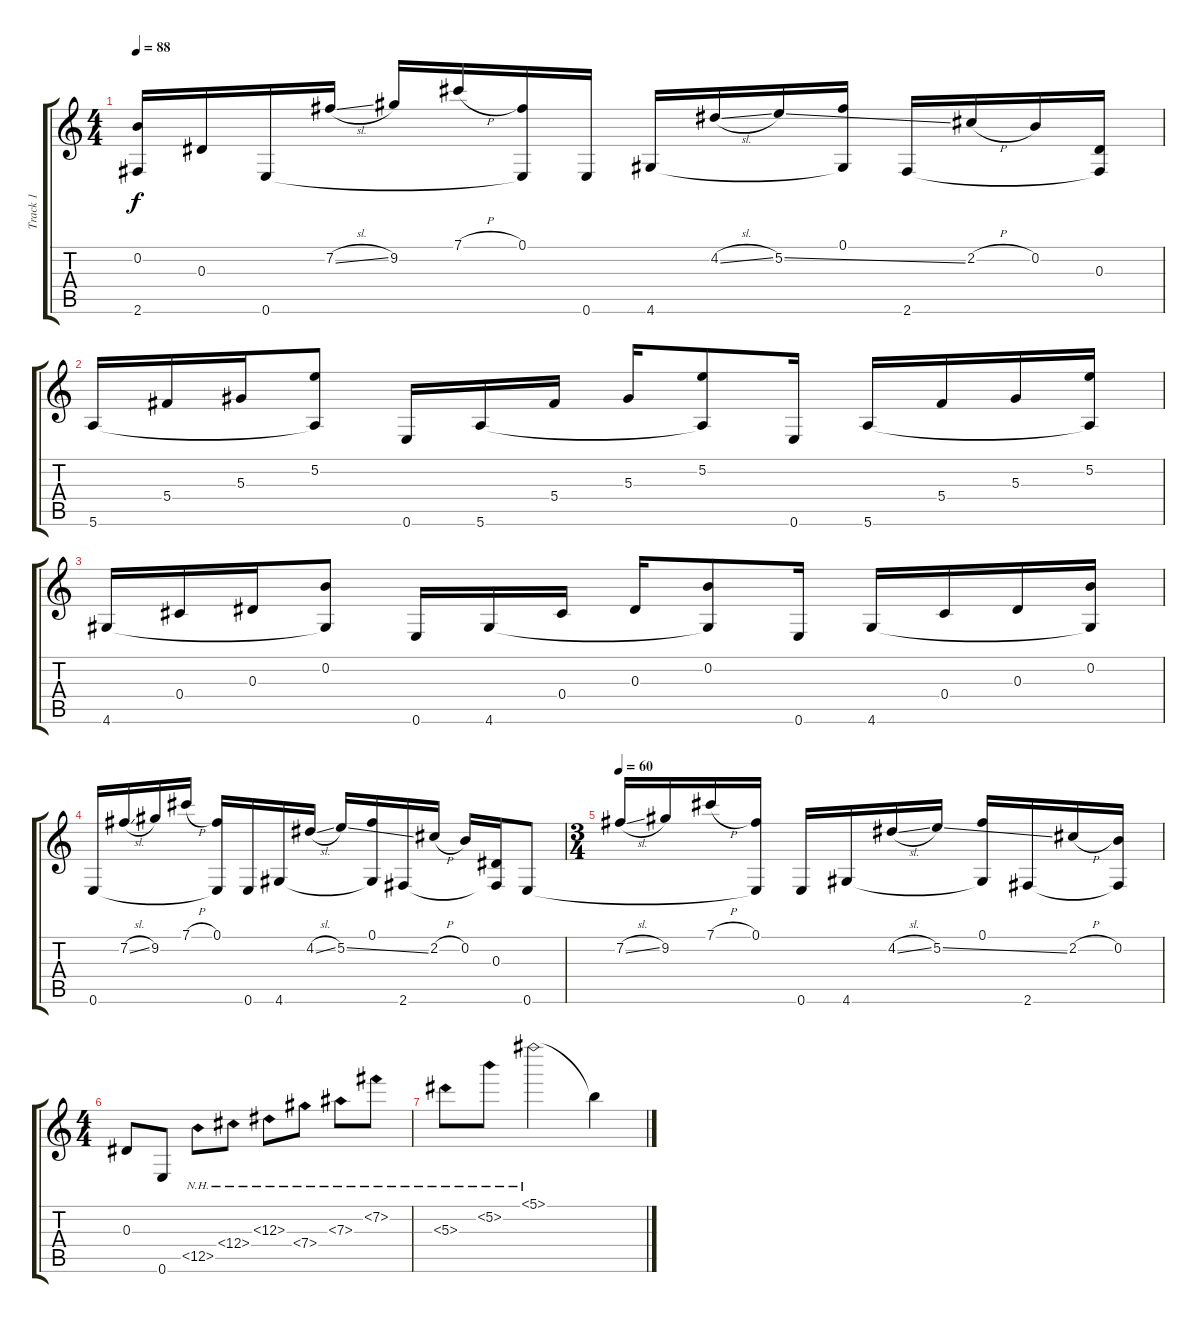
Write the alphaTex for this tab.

\track ("Track 1" "Track 1") {instrument acousticguitarsteel}
\staff {score tabs}
\tuning (Gb4 B3 Eb3 Db3 B2 E2) {hide}
\ts (4 4)
\tempo 88
\clef g2
\ks c
(0.2 2.6{t}).16{dy f} 0.3.16 0.6.16 7.2{sl}.16 9.2.16 7.1{h}.16 (0.1 0.6{t}).16 0.6.16 4.6.16 4.2{sl}.16 5.2{ss}.16 (0.1 4.6{t}).16 2.6.16 2.2{h}.16 0.2.16 (0.3 2.6{t}).16 |
5.6.16 5.4.16 5.3.16 (5.2 5.6{t}).8 0.6.16 5.6.16 5.4.16 5.3.16 (5.2 5.6{t}).8 0.6.16 5.6.16 5.4.16 5.3.16 (5.2 5.6{t}).16 |
4.6.16 0.4.16 0.3.16 (0.2 4.6{t}).8 0.6.16 4.6.16 0.4.16 0.3.16 (0.2 4.6{t}).8 0.6.16 4.6.16 0.4.16 0.3.16 (0.2 4.6{t}).16 |
0.6.16 7.2{sl}.16 9.2.16 7.1{h}.16 (0.1 0.6{t}).16 0.6.16 4.6.16 4.2{sl}.16 5.2{ss}.16 (0.1 4.6{t}).16 2.6.16 2.2{h}.16 0.2.16 (0.3 2.6{t}).16 0.6.8 |
\ts (3 4)
\tempo 60
7.2{sl}.16 9.2.16 7.1{h}.16 (0.1 0.6{t}).16 0.6.16 4.6.16 4.2{sl}.16 5.2{ss}.16 (0.1 4.6{t}).16 2.6.16 2.2{h}.16 (0.2 2.6{t}).16 |
\ts (4 4)
0.3.8 0.6.8 12.5{nh}.8 12.4{nh}.8 12.3{nh}.8 7.4{nh}.8 7.3{nh}.8 7.2{nh}.8 |
5.3{nh}.8 5.2{nh}.8 5.1{nh}.2 5.1{t}.4
